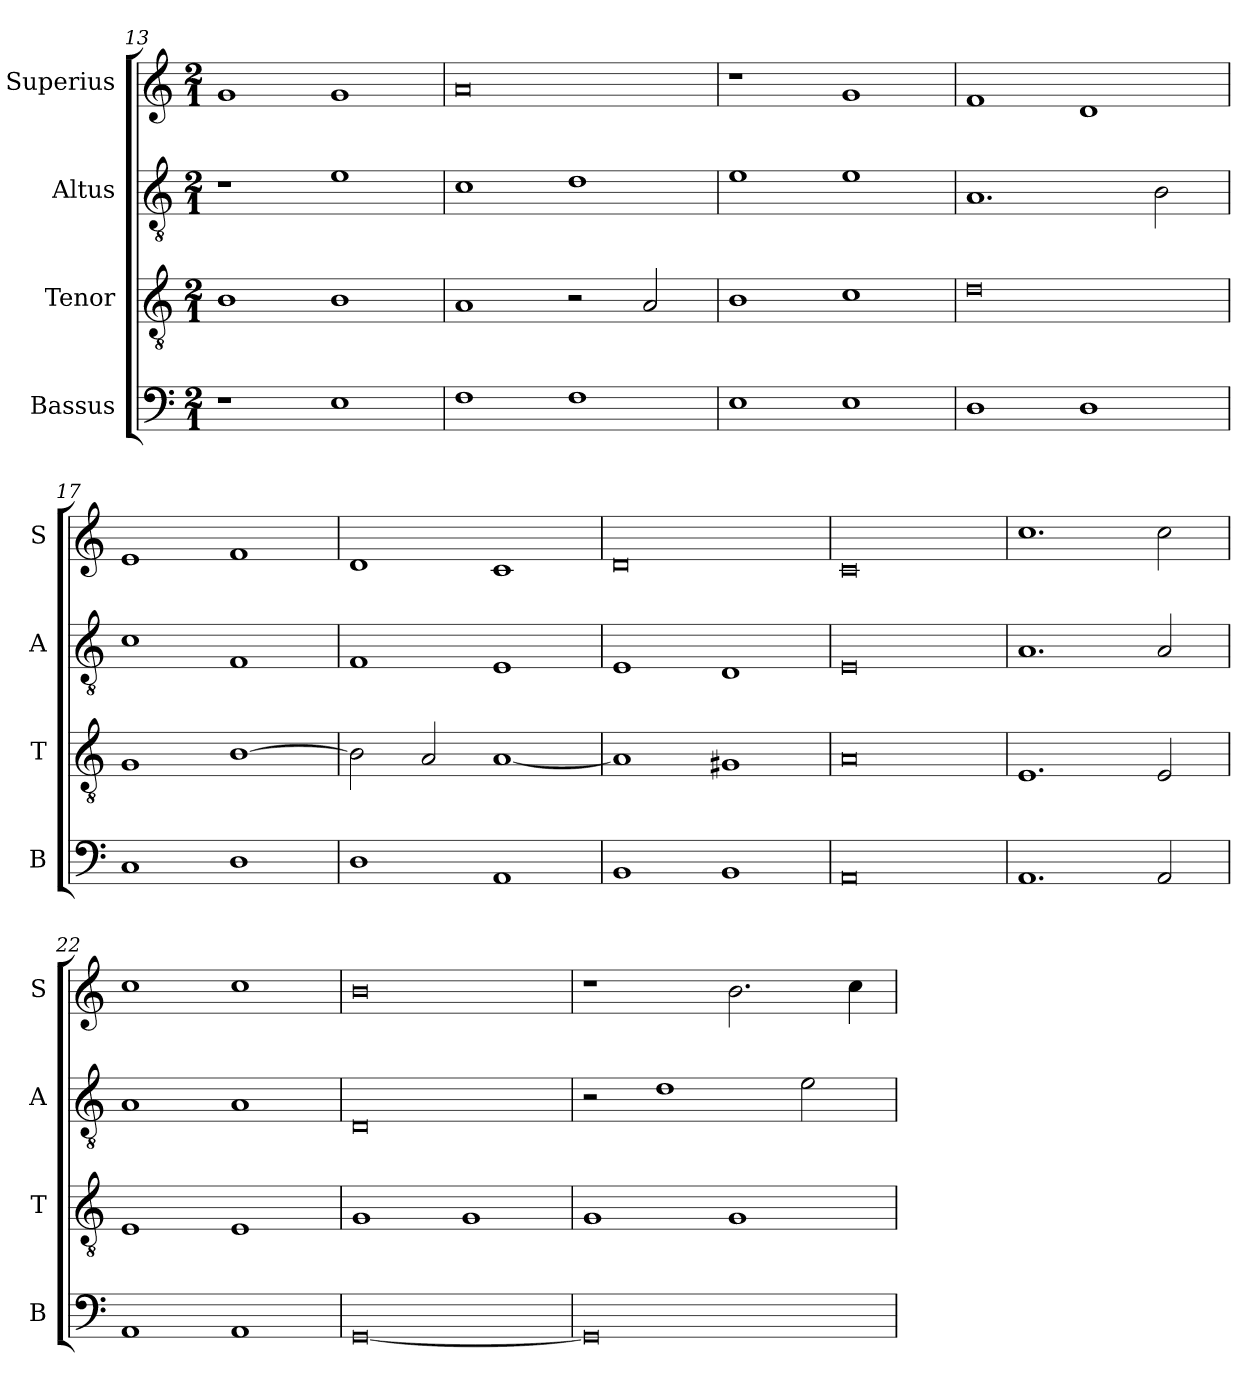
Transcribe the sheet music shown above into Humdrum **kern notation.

**kern	**kern	**kern	**kern
*part4	*part3	*part2	*part1
*staff4	*staff3	*staff2	*staff1
*I"Bassus	*I"Tenor	*I"Altus	*I"Superius
*I'B	*I'T	*I'A	*I'S
*clefF4	*clefGv2	*clefGv2	*clefG2
*k[]	*k[]	*k[]	*k[]
*M2/1	*M2/1	*M2/1	*M2/1
=13	=13	=13	=13
1r	1B\	1r	1g/
1E\	1B\	1e\	1g/
=14	=14	=14	=14
1F\	1A/	1c\	0a
1F\	2r	1d\	.
.	2A/	.	.
=15	=15	=15	=15
1E\	1B\	1e\	1r
1E\	1c\	1e\	1g/
=16	=16	=16	=16
1D\	0d	1.A/	1f/
1D\	.	.	1d/
.	.	2B\	.
=17	=17	=17	=17
1C/	1G/	1c\	1e/
1D\	[1B\	1F/	1f/
=18	=18	=18	=18
1D\	2B\]	1F/	1d/
.	2A/	.	.
1AA/	[1A/	1E/	1c/
=19	=19	=19	=19
1BB/	1A/]	1E/	0d
1BB/	1G#X/	1D/	.
=20	=20	=20	=20
0AA	0A	0E	0c
=21	=21	=21	=21
1.AA/	1.E/	1.A/	1.cc\
2AA/	2E/	2A/	2cc\
=22	=22	=22	=22
1AA/	1E/	1A/	1cc\
1AA/	1E/	1A/	1cc\
=23	=23	=23	=23
[0GG	1G/	0D	0b
.	1G/	.	.
=24	=24	=24	=24
0GG]	1G/	2r	1r
.	.	1d\	.
.	1G/	.	2.b\
.	.	2e\	.
.	.	.	4cc\
=	=	=	=
*-	*-	*-	*-
